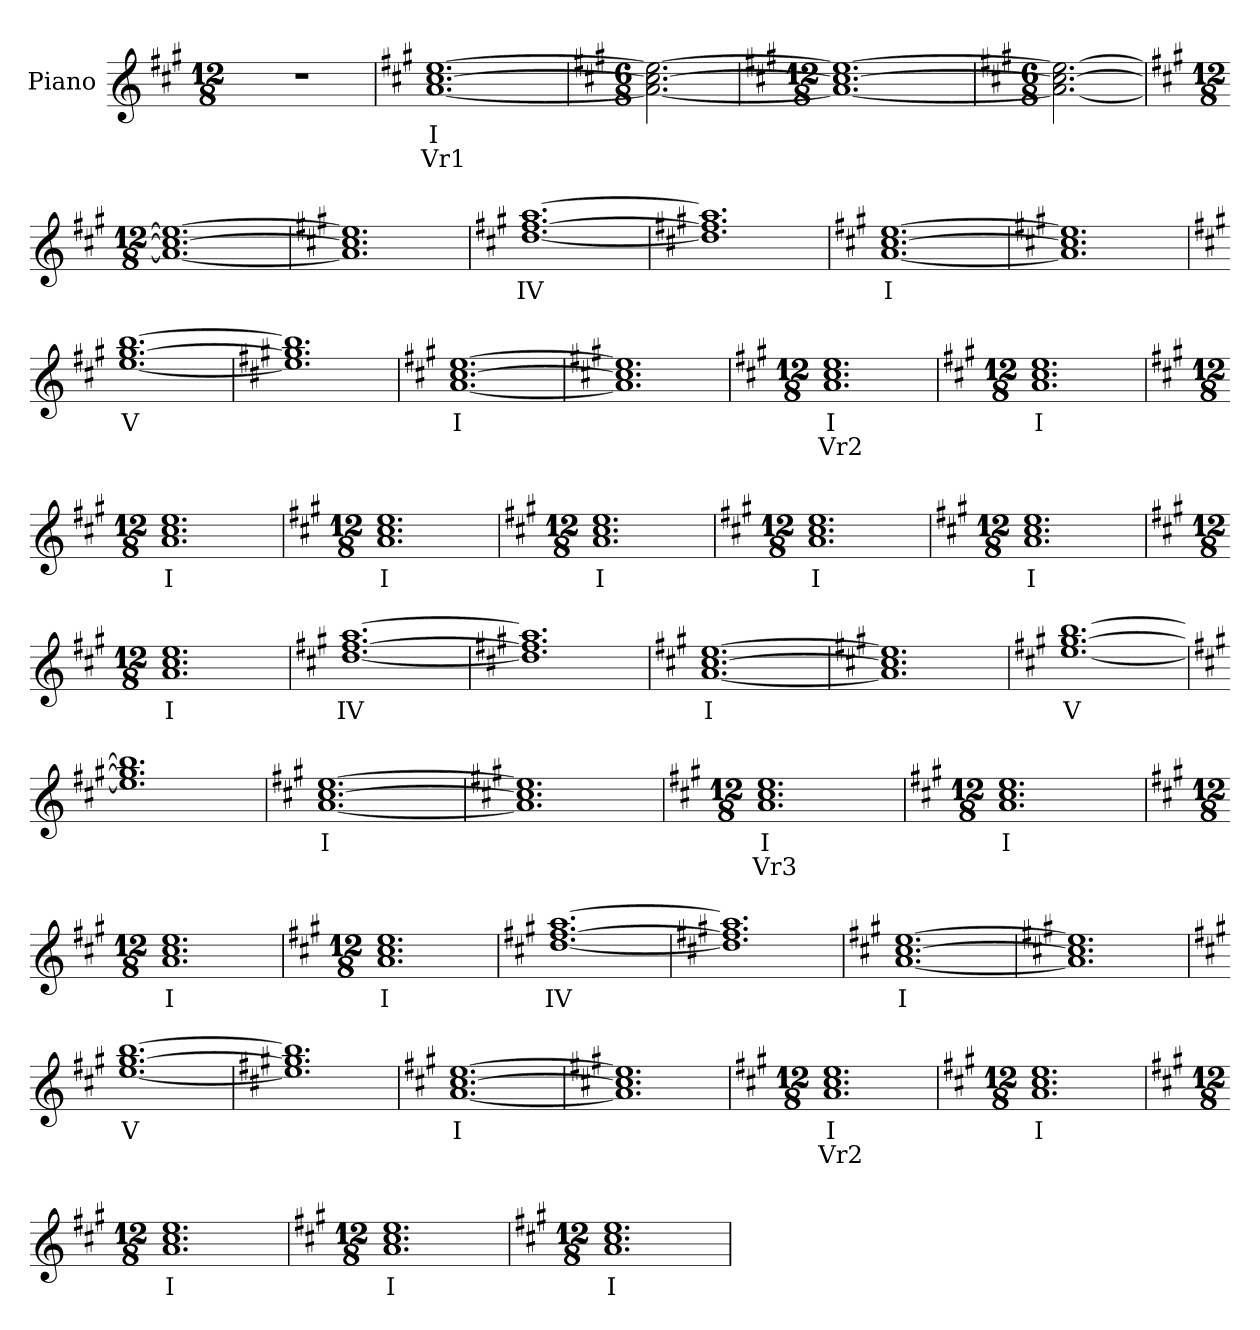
**kern	**text	**text
*part1	*part1	*part1
*staff1	*staff1	*staff1
*I"Piano	*	*
*I'Pno	*	*
*k[f#c#g#]	*	*
*A:	*	*
*M12/8	*	*
=	=	=
1.r	.	.
=	=	=
*k[f#c#g#]	*	*
*A:	*	*
[1.a [1.cc# [1.ee	I	Vr1
=	=	=
*k[f#c#g#]	*	*
*A:	*	*
*M6/8	*	*
2.a_ 2.cc#_ 2.ee_	.	.
=	=	=
*k[f#c#g#]	*	*
*A:	*	*
*M12/8	*	*
1.a_ 1.cc#_ 1.ee_	.	.
=	=	=
*k[f#c#g#]	*	*
*A:	*	*
*M6/8	*	*
2.a_ 2.cc#_ 2.ee_	.	.
=	=	=
*k[f#c#g#]	*	*
*A:	*	*
*M12/8	*	*
1.a_ 1.cc#_ 1.ee_	.	.
=	=	=
*k[f#c#g#]	*	*
*A:	*	*
1.a] 1.cc#] 1.ee]	.	.
=	=	=
*k[f#c#g#]	*	*
*A:	*	*
[1.dd [1.ff# [1.aa	IV	.
=	=	=
*k[f#c#g#]	*	*
*A:	*	*
1.dd] 1.ff#] 1.aa]	.	.
=	=	=
*k[f#c#g#]	*	*
*A:	*	*
[1.a [1.cc# [1.ee	I	.
=	=	=
*k[f#c#g#]	*	*
*A:	*	*
1.a] 1.cc#] 1.ee]	.	.
=	=	=
*k[f#c#g#]	*	*
*A:	*	*
[1.ee [1.gg# [1.bb	V	.
=	=	=
*k[f#c#g#]	*	*
*A:	*	*
1.ee] 1.gg#] 1.bb]	.	.
=	=	=
*k[f#c#g#]	*	*
*A:	*	*
[1.a [1.cc# [1.ee	I	.
=	=	=
*k[f#c#g#]	*	*
*A:	*	*
1.a] 1.cc#] 1.ee]	.	.
=	=	=
*k[f#c#g#]	*	*
*A:	*	*
*M12/8	*	*
1.a 1.cc# 1.ee	I	Vr2
=	=	=
*k[f#c#g#]	*	*
*A:	*	*
*M12/8	*	*
1.a 1.cc# 1.ee	I	.
=	=	=
*k[f#c#g#]	*	*
*A:	*	*
*M12/8	*	*
1.a 1.cc# 1.ee	I	.
=	=	=
*k[f#c#g#]	*	*
*A:	*	*
*M12/8	*	*
1.a 1.cc# 1.ee	I	.
=	=	=
*k[f#c#g#]	*	*
*A:	*	*
*M12/8	*	*
1.a 1.cc# 1.ee	I	.
=	=	=
*k[f#c#g#]	*	*
*A:	*	*
*M12/8	*	*
1.a 1.cc# 1.ee	I	.
=	=	=
*k[f#c#g#]	*	*
*A:	*	*
*M12/8	*	*
1.a 1.cc# 1.ee	I	.
=	=	=
*k[f#c#g#]	*	*
*A:	*	*
*M12/8	*	*
1.a 1.cc# 1.ee	I	.
=	=	=
*k[f#c#g#]	*	*
*A:	*	*
[1.dd [1.ff# [1.aa	IV	.
=	=	=
*k[f#c#g#]	*	*
*A:	*	*
1.dd] 1.ff#] 1.aa]	.	.
=	=	=
*k[f#c#g#]	*	*
*A:	*	*
[1.a [1.cc# [1.ee	I	.
=	=	=
*k[f#c#g#]	*	*
*A:	*	*
1.a] 1.cc#] 1.ee]	.	.
=	=	=
*k[f#c#g#]	*	*
*A:	*	*
[1.ee [1.gg# [1.bb	V	.
=	=	=
*k[f#c#g#]	*	*
*A:	*	*
1.ee] 1.gg#] 1.bb]	.	.
=	=	=
*k[f#c#g#]	*	*
*A:	*	*
[1.a [1.cc# [1.ee	I	.
=	=	=
*k[f#c#g#]	*	*
*A:	*	*
1.a] 1.cc#] 1.ee]	.	.
=	=	=
*k[f#c#g#]	*	*
*A:	*	*
*M12/8	*	*
1.a 1.cc# 1.ee	I	Vr3
=	=	=
*k[f#c#g#]	*	*
*A:	*	*
*M12/8	*	*
1.a 1.cc# 1.ee	I	.
=	=	=
*k[f#c#g#]	*	*
*A:	*	*
*M12/8	*	*
1.a 1.cc# 1.ee	I	.
=	=	=
*k[f#c#g#]	*	*
*A:	*	*
*M12/8	*	*
1.a 1.cc# 1.ee	I	.
=	=	=
*k[f#c#g#]	*	*
*A:	*	*
[1.dd [1.ff# [1.aa	IV	.
=	=	=
*k[f#c#g#]	*	*
*A:	*	*
1.dd] 1.ff#] 1.aa]	.	.
=	=	=
*k[f#c#g#]	*	*
*A:	*	*
[1.a [1.cc# [1.ee	I	.
=	=	=
*k[f#c#g#]	*	*
*A:	*	*
1.a] 1.cc#] 1.ee]	.	.
=	=	=
*k[f#c#g#]	*	*
*A:	*	*
[1.ee [1.gg# [1.bb	V	.
=	=	=
*k[f#c#g#]	*	*
*A:	*	*
1.ee] 1.gg#] 1.bb]	.	.
=	=	=
*k[f#c#g#]	*	*
*A:	*	*
[1.a [1.cc# [1.ee	I	.
=	=	=
*k[f#c#g#]	*	*
*A:	*	*
1.a] 1.cc#] 1.ee]	.	.
=	=	=
*k[f#c#g#]	*	*
*A:	*	*
*M12/8	*	*
1.a 1.cc# 1.ee	I	Vr2
=	=	=
*k[f#c#g#]	*	*
*A:	*	*
*M12/8	*	*
1.a 1.cc# 1.ee	I	.
=	=	=
*k[f#c#g#]	*	*
*A:	*	*
*M12/8	*	*
1.a 1.cc# 1.ee	I	.
=	=	=
*k[f#c#g#]	*	*
*A:	*	*
*M12/8	*	*
1.a 1.cc# 1.ee	I	.
=	=	=
*k[f#c#g#]	*	*
*A:	*	*
*M12/8	*	*
1.a 1.cc# 1.ee	I	.
=	=	=
*-	*-	*-
